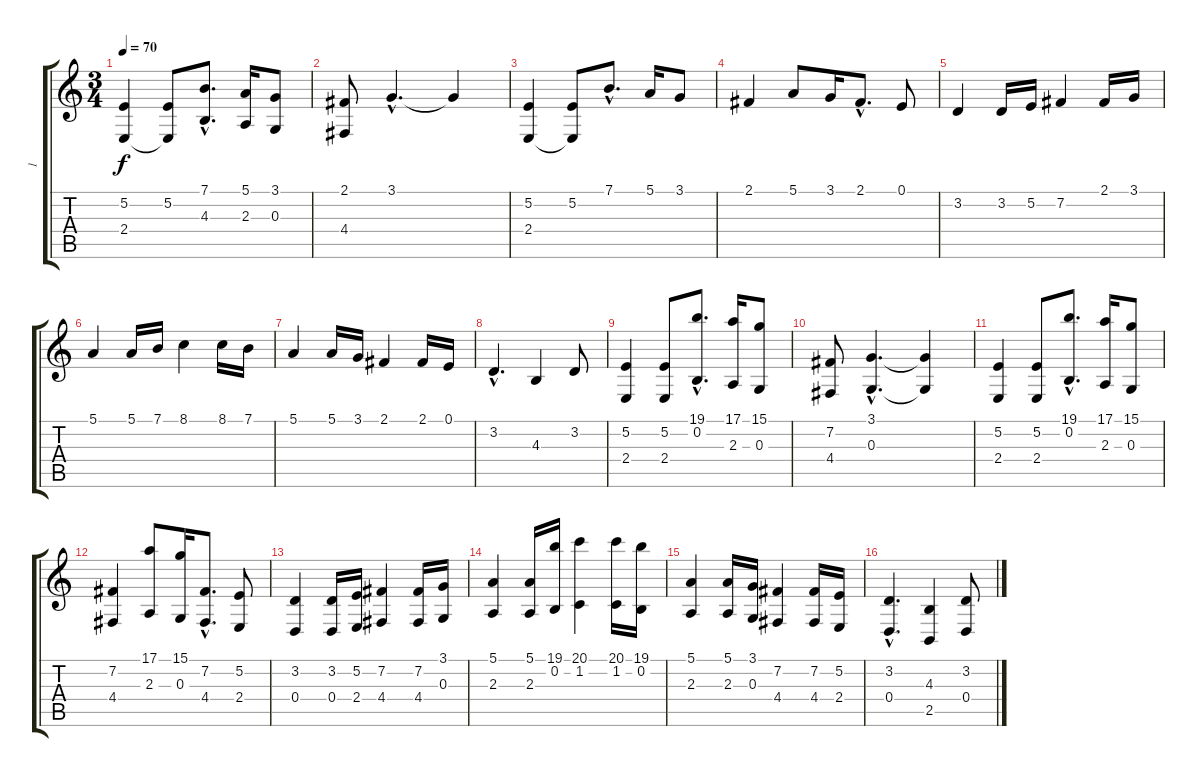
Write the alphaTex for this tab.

\track ("1" "1") {instrument lead8bassandlead}
\staff {score tabs}
\tuning (E4 B3 G3 D3 A2 E2) {hide}
\ts (3 4)
\tempo 70
\clef g2
\ks c
(5.2 2.4).4{dy f volume 16 instrument acousticgrandpiano} (5.2 2.4{t}).8 (7.1{hac} 4.3{hac}).8{d} (5.1 2.3).16 (3.1 0.3).8 |
(2.1 4.4).8 3.1{hac}.4{d} 3.1{t}.4 |
(5.2 2.4).4 (5.2 2.4{t}).8 7.1{hac}.8{d} 5.1.16 3.1.8 |
2.1.4 5.1.8 3.1.16 2.1{hac}.8{d} 0.1.8 |
3.2.4 3.2.16 5.2.16 7.2.4 2.1.16 3.1.16 |
5.1.4 5.1.16 7.1.16 8.1.4 8.1.16 7.1.16 |
5.1.4 5.1.16 3.1.16 2.1.4 2.1.16 0.1.16 |
3.2{hac}.4{d} 4.3.4 3.2.8 |
(5.2 2.4).4{volume 13 instrument lead8bassandlead} (5.2 2.4).8 (19.1{hac} 0.2{hac}).8{d} (17.1 2.3).16 (15.1 0.3).8 |
(7.2 4.4).8 (3.1{hac} 0.3{hac}).4{d} (3.1{t} 0.3{t}).4 |
(5.2 2.4).4 (5.2 2.4).8 (19.1{hac} 0.2{hac}).8{d} (17.1 2.3).16 (15.1 0.3).8 |
(7.2 4.4).4 (17.1 2.3).8 (15.1 0.3).16 (7.2{hac} 4.4{hac}).8{d} (5.2 2.4).8 |
(3.2 0.4).4 (3.2 0.4).16 (5.2 2.4).16 (7.2 4.4).4 (7.2 4.4).16 (3.1 0.3).16 |
(5.1 2.3).4 (5.1 2.3).16 (19.1 0.2).16 (20.1 1.2).4 (20.1 1.2).16 (19.1 0.2).16 |
(5.1 2.3).4 (5.1 2.3).16 (3.1 0.3).16 (7.2 4.4).4 (7.2 4.4).16 (5.2 2.4).16 |
(3.2{hac} 0.4{hac}).4{d} (4.3 2.5).4 (3.2 0.4).8
